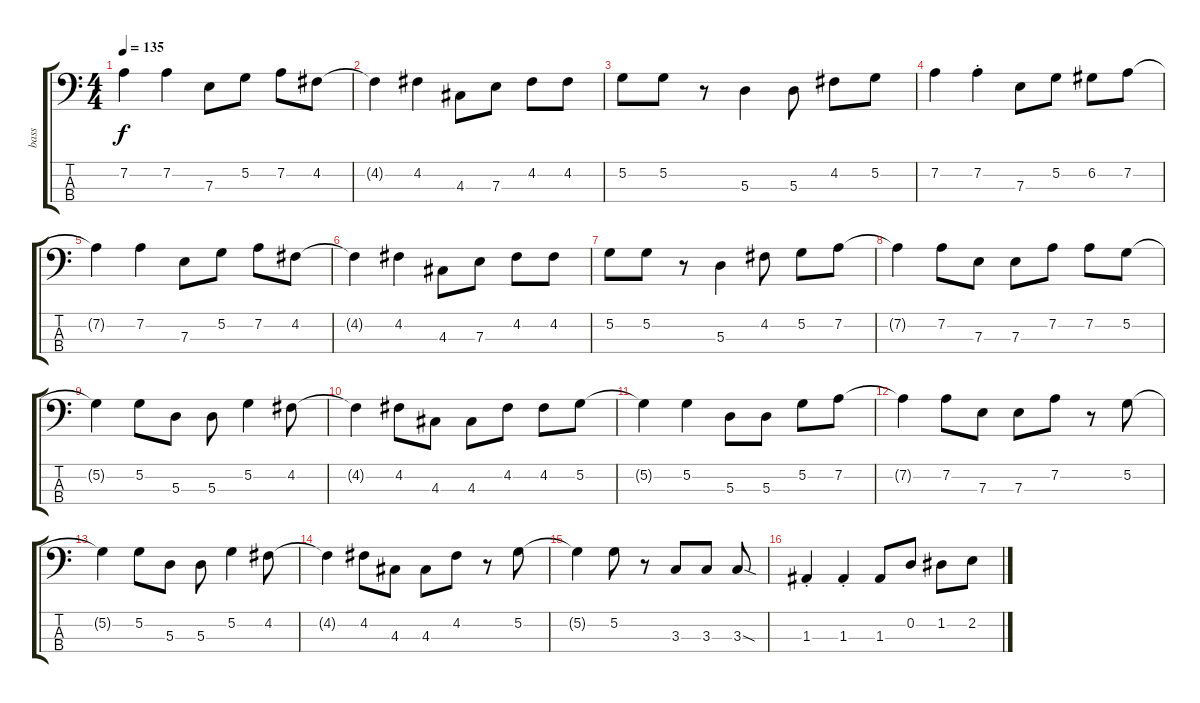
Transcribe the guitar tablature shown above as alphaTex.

\track ("bass" "bass") {instrument electricbassfinger}
\staff {score tabs}
\tuning (G2 D2 A1 E1) {hide}
\ts (4 4)
\tempo 135
\clef f4
\ks c
7.2{t}.4{dy f} 7.2.4 7.3.8 5.2.8 7.2.8 4.2.8 |
4.2{t}.4 4.2.4 4.3.8 7.3.8 4.2.8 4.2.8 |
5.2.8 5.2.8 r.8 5.3.4 5.3.8 4.2.8 5.2.8 |
7.2.4 7.2{st}.4 7.3.8 5.2.8 6.2.8 7.2.8 |
7.2{t}.4 7.2.4 7.3.8 5.2.8 7.2.8 4.2.8 |
4.2{t}.4 4.2.4 4.3.8 7.3.8 4.2.8 4.2.8 |
5.2.8 5.2.8 r.8 5.3.4 4.2.8 5.2.8 7.2.8 |
7.2{t}.4 7.2.8 7.3.8 7.3.8 7.2.8 7.2.8 5.2.8 |
5.2{t}.4 5.2.8 5.3.8 5.3.8 5.2.4 4.2.8 |
4.2{t}.4 4.2.8 4.3.8 4.3.8 4.2.8 4.2.8 5.2.8 |
5.2{t}.4 5.2.4 5.3.8 5.3.8 5.2.8 7.2.8 |
7.2{t}.4 7.2.8 7.3.8 7.3.8 7.2.8 r.8 5.2.8 |
5.2{t}.4 5.2.8 5.3.8 5.3.8 5.2.4 4.2.8 |
4.2{t}.4 4.2.8 4.3.8 4.3.8 4.2.8 r.8 5.2.8 |
5.2{t}.4 5.2.8 r.8 3.3.8 3.3.8 3.3{sod}.8 |
1.3{st}.4 1.3{st}.4 1.3.8 0.2.8 1.2.8 2.2.8
